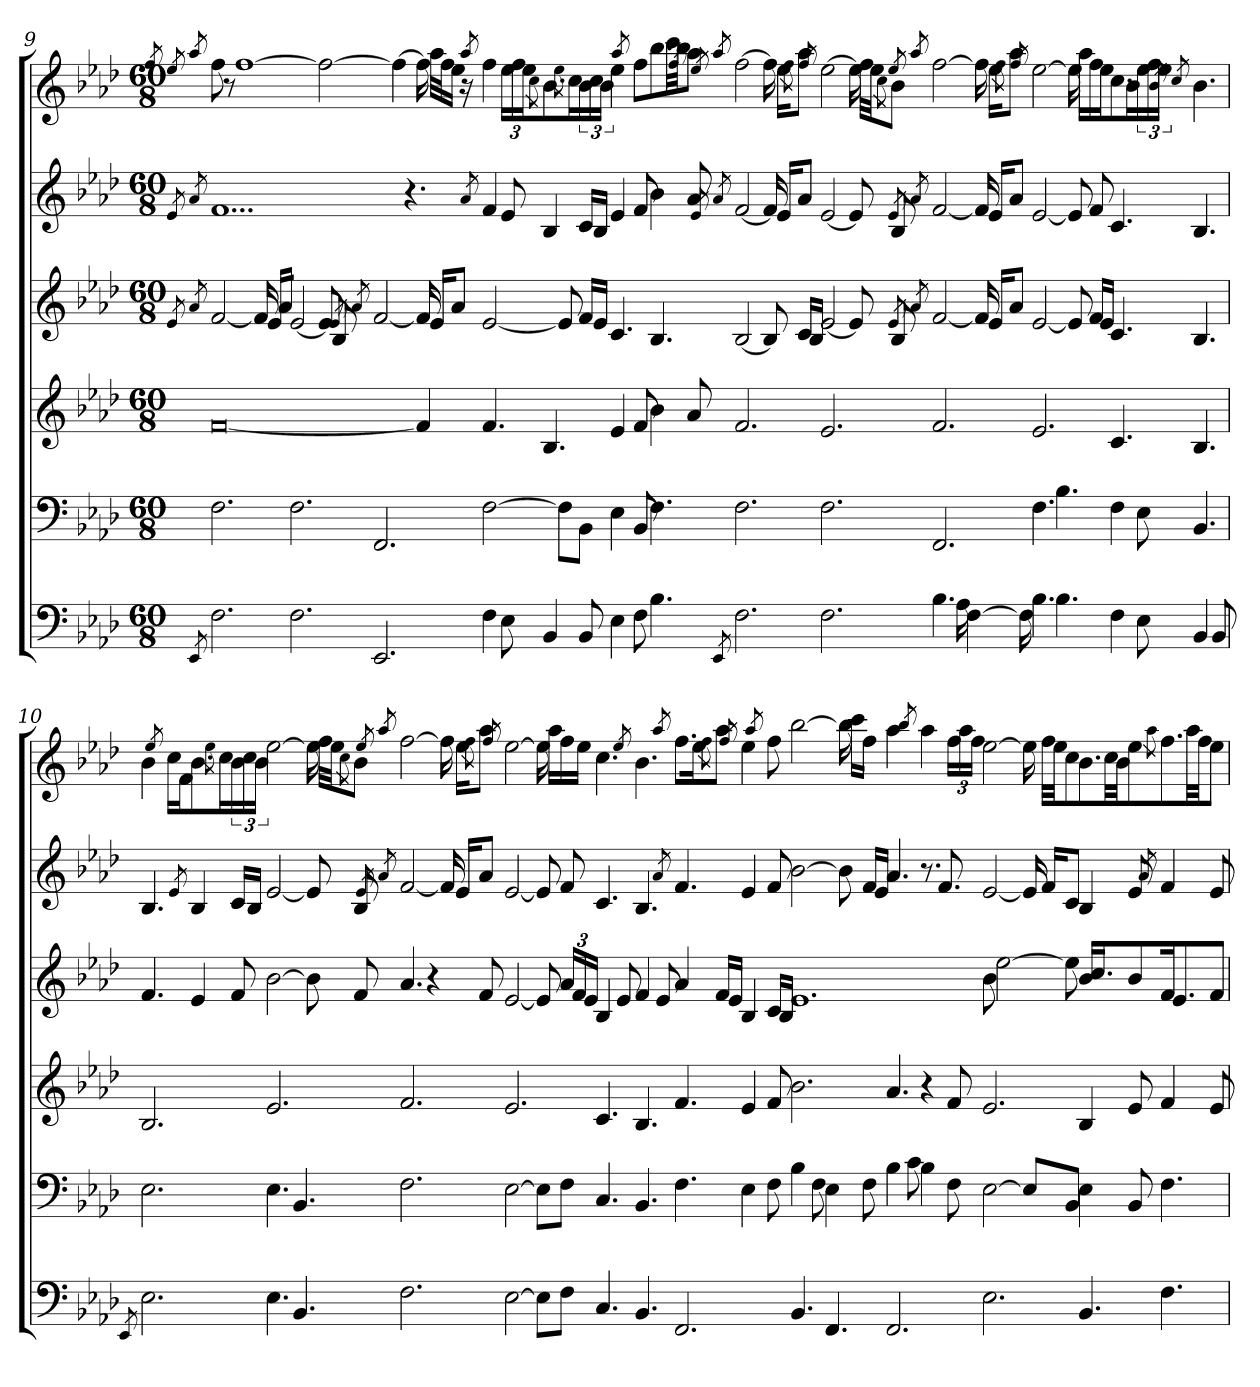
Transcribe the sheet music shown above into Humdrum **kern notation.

**kern	**kern	**kern	**kern	**kern	**kern
*part6	*part5	*part4	*part3	*part2	*part1
*staff6	*staff5	*staff4	*staff3	*staff2	*staff1
*clefF4	*clefF4	*clefG2	*clefG2	*clefG2	*clefG2
*k[b-e-a-d-]	*k[b-e-a-d-]	*k[b-e-a-d-]	*k[b-e-a-d-]	*k[b-e-a-d-]	*k[b-e-a-d-]
*M60/8	*M60/8	*M60/8	*M60/8	*M60/8	*M60/8
=9	=9	=9	=9	=9	=9
.	.	.	.	.	8qff
.	.	.	8qe-	8qe-	8qee-
8qEE-	.	.	8qa-	8qa-	8qaa-
2.F	2.F	[0f	[2f	1...f	8ff
.	.	.	.	.	8r
.	.	.	.	.	[1ff
.	.	.	16f]	.	.
.	.	.	16e-/KL	.	.
.	.	.	8a-/J	.	.
2.F	2.F	.	[2e-	.	.
.	.	.	8e-]	.	2ff_
.	.	.	8B-	.	.
.	.	.	8qe-	.	.
.	.	.	8qa-	.	.
2.EE-	2.FF	.	[2f	.	.
.	.	.	.	.	4ff_
.	.	.	.	4.r	.
.	.	4f]	16f]	.	16ff]
.	.	.	16e-/KL	.	32aa-\LLL
.	.	.	.	.	32ff\J
.	.	.	8a-/J	.	16ee-\JJ
.	.	.	.	.	16r
.	.	.	.	8qa-	8qaa-
4F	[2F	4.f	[2e-	4f	4ff
8E-	.	.	.	8e-	24ee-\LL
.	.	.	.	.	24ff\
.	.	.	.	.	24ee-\J
.	.	.	.	.	8qcc\
4BB-	.	4.B-	.	4B-	8.b-\
.	8F\L]	.	8e-]	.	.
.	.	.	.	.	8qee-\
.	.	.	.	.	16cc\L
8BB-	8BB-\J	.	16f/LL	16c/LL	24b-\
.	.	.	.	.	24cc\
.	.	.	16e-/JJ	16B-/JJ	.
.	.	.	.	.	24b-\JJ
4E-	4E-	4e-	4.c	4e-	4ee-
.	.	.	.	.	8qaa-
8F	8BB-	8f	.	8f	8ff\L
4.B-	4.F	4b-	4.B-	4b-	8.bb-\
.	.	.	.	.	32ccc\LL
.	.	.	.	.	32bb-\JJ
.	.	8a-	.	8a-	8aa-\J
.	.	.	.	.	8qff
.	.	.	.	8qe-	8qee-
8qEE-	.	.	.	8qa-	8qaa-
2.F	2.F	2.f	[2B-	[2f	[2ff
.	.	.	8B-]	16f]	16ff]
.	.	.	.	16e-/KL	16ee-\KL
.	.	.	.	.	8qff\
.	.	.	16c/LL	8a-/J	8aa-\J
.	.	.	16B-/JJ	.	.
.	.	.	.	.	8qff
2.F	2.F	2.e-	[2e-	[2e-	[2ee-
.	.	.	8e-]	8e-]	16ee-]
.	.	.	.	.	32ff\LLL
.	.	.	.	.	32ee-\JJ
.	.	.	.	.	8qcc\
.	.	.	8B-	8B-	8b-\J
.	.	.	8qe-	8qe-	8qee-
.	.	.	8qa-	8qa-	8qaa-
4.B-	2.FF	2.f	[2f	[2f	[2ff
16A-	.	.	.	.	.
[4F	.	.	.	.	.
.	.	.	16f]	16f]	16ff]
.	.	.	16e-/KL	16e-/KL	16ee-\KL
.	.	.	.	.	8qff\
.	.	.	8a-/J	8a-/J	8aa-\J
16F]	.	.	.	.	.
.	.	.	.	.	8qff
4.B-	4.F	2.e-	[2e-	[2e-	[2ee-
4.B-	4.B-	.	.	.	.
.	.	.	8e-]	8e-]	16ee-]
.	.	.	.	.	16aa-\LL
.	.	.	16f/LL	8f	16ff\
.	.	.	16e-/JJ	.	16ee-\J
4F	4F	4.c	4.c	4.c	8.cc\
.	.	.	.	.	16b-\L
8E-	8E-	.	.	.	24ee-\
.	.	.	.	.	24ff\
.	.	.	.	.	24ee-\JJ
.	.	.	.	.	8qb-
.	.	.	.	.	8qcc
4BB-	4.BB-	4.B-	4.B-	4.B-	4.b-
8BB-	.	.	.	.	.
=10	=10	=10	=10	=10	=10
8qEE-	.	.	.	.	.
2.E-	2.E-	2.B-	4.f	4.B-	4b-
.	.	.	.	.	8qee-
.	.	.	.	.	16cc\LL
.	.	.	.	.	16f\J
.	.	.	.	8qe-	.
.	.	.	4e-	4B-	8.b-\
.	.	.	.	.	8qee-\
.	.	.	.	.	16cc\L
.	.	.	8f	16c/LL	24b-\
.	.	.	.	.	24cc\
.	.	.	.	16B-/JJ	.
.	.	.	.	.	24b-\JJ
4.E-	4.E-	2.e-	[2b-	[2e-	[2ee-
4.BB-	4.BB-	.	.	.	.
.	.	.	8b-]	8e-]	16ee-]
.	.	.	.	.	32ff\LLL
.	.	.	.	.	32ee-\JJ
.	.	.	.	.	8qcc\
.	.	.	8f	8B-	8b-\J
.	.	.	.	8qe-	8qee-
.	.	.	.	8qa-	8qaa-
2.F	2.F	2.f	4.a-	[2f	[2ff
.	.	.	4r	.	.
.	.	.	.	16f]	16ff]
.	.	.	.	16e-/KL	16ee-\KL
.	.	.	.	.	8qff\
.	.	.	8f	8a-/J	8aa-\J
.	.	.	.	.	8qff
[2E-	[2E-	2.e-	[2e-	[2e-	[2ee-
8E-\L]	8E-\L]	.	8e-]	8e-]	16ee-]
.	.	.	.	.	16aa-\LL
8F\J	8F\J	.	24a-/LL	8f	16ff\
.	.	.	24f/	.	.
.	.	.	.	.	16ee-\JJ
.	.	.	24e-/JJ	.	.
4.C	4.C	4.c	4B-	4.c	4.cc
.	.	.	8e-	.	.
.	.	.	.	.	8qee-
4.BB-	4.BB-	4.B-	4f	4.B-	4.b-
.	.	.	8e-	.	.
.	.	.	.	8qa-	8qaa-
2.FF	4.F	4.f	4a-	4.f	8.ff\L
.	.	.	.	.	16ee-\K
.	.	.	.	.	8qff\
.	.	.	16f/LL	.	8aa-\J
.	.	.	16e-/JJ	.	.
.	.	.	.	.	8qff
.	4E-	4e-	4B-	4e-	4ee-
.	.	.	.	.	8qaa-
.	8F	8f	16c/LL	8f	8ff
.	.	.	16B-/JJ	.	.
4.BB-	4B-	2.b-	1.e-	[2b-	[2bb-
.	8F	.	.	.	.
4.FF	4E-	.	.	.	.
.	.	.	.	8b-]	16bb-]
.	.	.	.	.	16ccc\KL
.	8F	.	.	16f/LL	8ff\J
.	.	.	.	16e-/JJ	.
2.FF	4B-	4.a-	.	4.a-	4.aa-
.	8c	.	.	.	.
.	.	.	.	.	8qbb-
.	4B-	4r	.	8.r	4aa-
.	.	.	.	8.f	.
.	8F	8f	.	.	24ff\LL
.	.	.	.	.	24aa-\
.	.	.	.	.	24ff\JJ
2.E-	[2E-	2.e-	8b-	[2e-	[2ee-
.	.	.	[2ee-	.	.
.	8E-/L]	.	.	16e-]	16ee-]
.	.	.	.	16f/KL	32ff\LLL
.	.	.	.	.	32ee-\JJ
.	8BB-/J	.	8ee-]	8c/J	8cc\
4.BB-	4E-	4B-	16b-/KL	4B-	8.b-\
.	.	.	8.cc/	.	.
.	.	.	.	.	32cc\LL
.	.	.	.	.	32b-\JJ
.	8BB-	8e-	8b-/	8e-	8ee-\
.	.	.	.	8qa-	8qaa-\
4.F	4.F	4f	16f/K	4f	8.ff\
.	.	.	8.e-/	.	.
.	.	.	.	.	32aa-\LL
.	.	.	.	.	32ff\JJ
.	.	8e-	8f/J	8e-	8ee-\J
=	=	=	=	=	=
*-	*-	*-	*-	*-	*-
